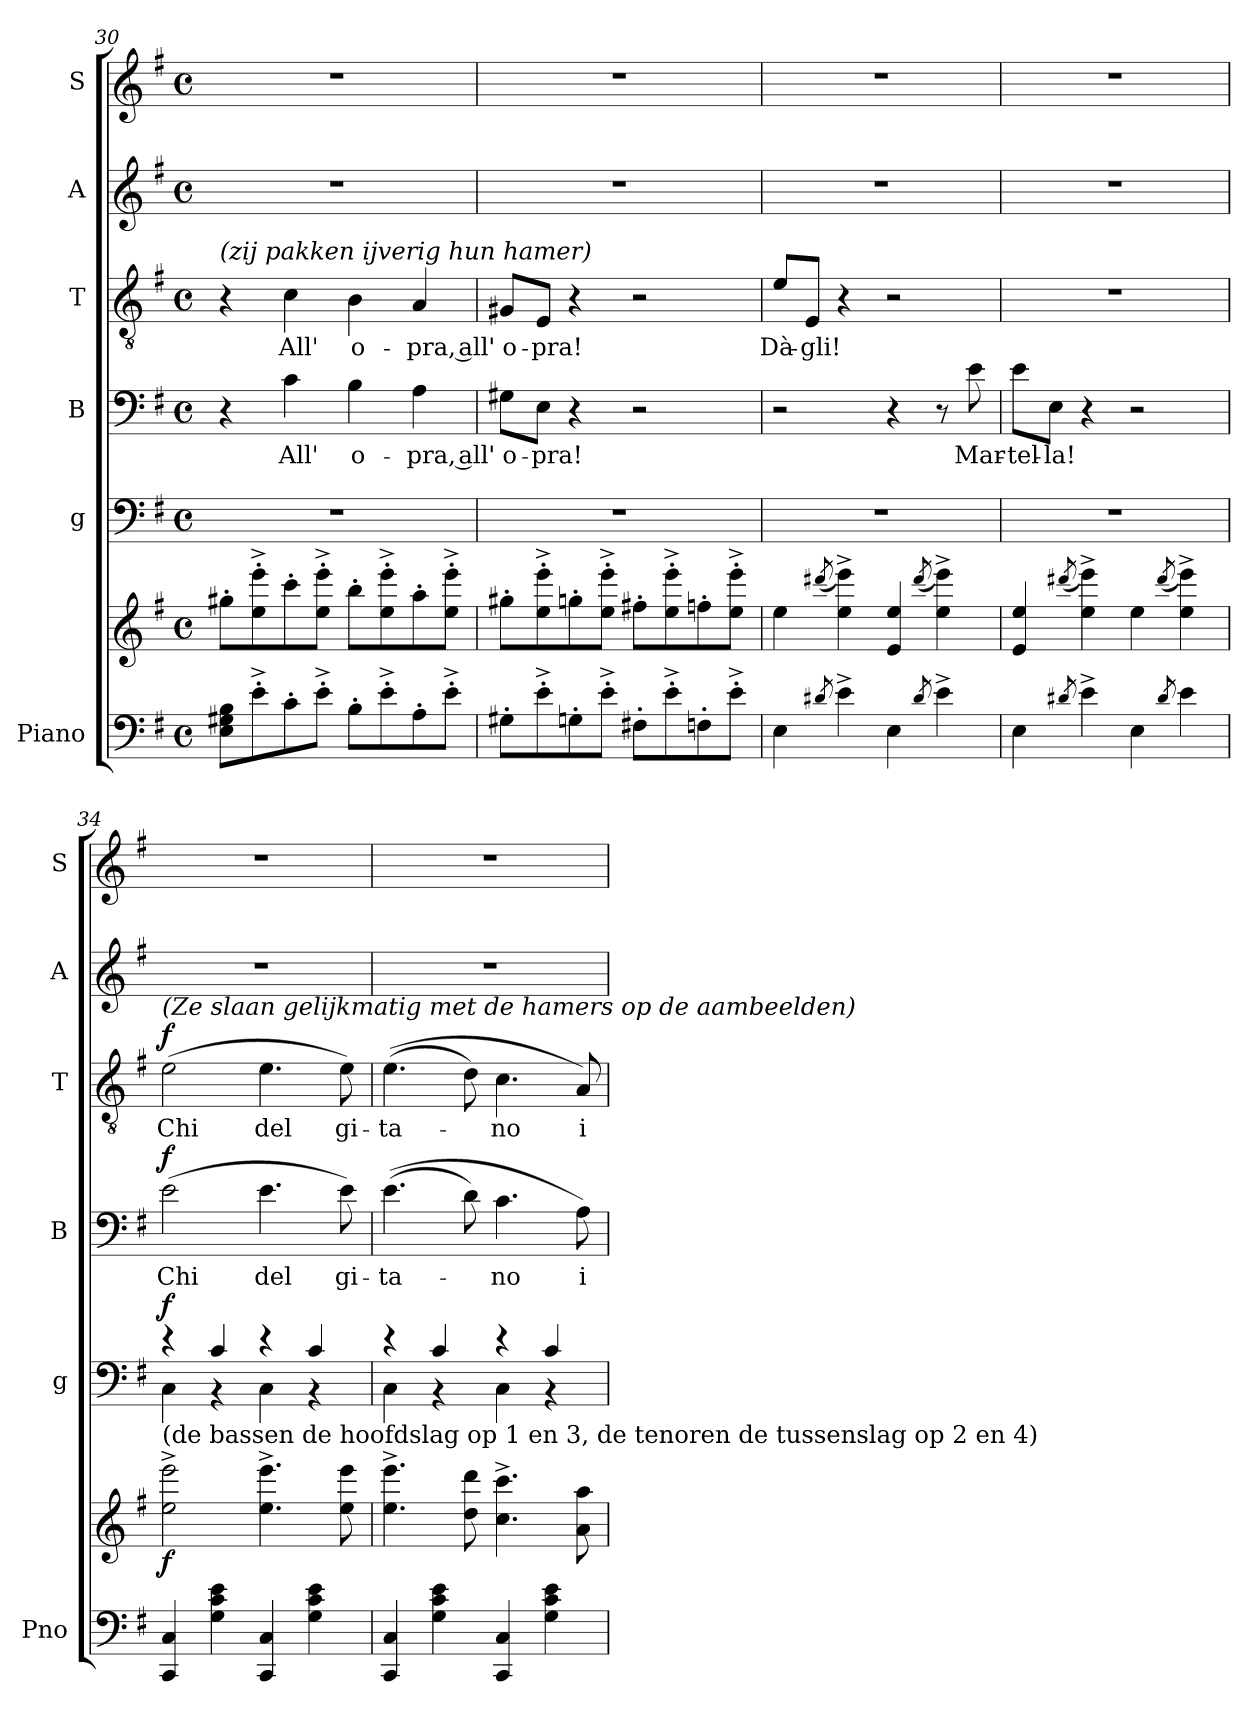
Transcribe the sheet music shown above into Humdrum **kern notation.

**kern	**kern	**dynam	**kern	**dynam	**kern	**text	**dynam	**kern	**text	**dynam	**kern	**kern
*part6	*part6	*part6	*part5	*part5	*part4	*part4	*part4	*part3	*part3	*part3	*part2	*part1
*staff7	*staff6	*staff6/7	*staff5	*staff5	*staff4	*staff4	*staff4	*staff3	*staff3	*staff3	*staff2	*staff1
*I"Piano	*	*	*I"g	*	*I"B	*	*	*I"T	*	*	*I"A	*I"S
*I'Pno	*	*	*I'g	*	*I'B	*	*	*I'T	*	*	*I'A	*I'S
!!LO:LB:g=z
*clefF4	*clefG2	*	*clefF4	*	*clefF4	*	*	*clefGv2	*	*	*clefG2	*clefG2
*k[f#]	*k[f#]	*	*k[f#]	*	*k[f#]	*	*	*k[f#]	*	*	*k[f#]	*k[f#]
*M4/4	*M4/4	*	*M4/4	*	*M4/4	*	*	*M4/4	*	*	*M4/4	*M4/4
*met(c)	*met(c)	*	*met(c)	*	*met(c)	*	*	*met(c)	*	*	*met(c)	*met(c)
=30	=30	=30	=30	=30	=30	=30	=30	=30	=30	=30	=30	=30
!	!	!	!	!	!	!	!	!LO:TX:a:i:t=(zij pakken ijverig hun hamer)	!	!	!	!
8E\ 8G#X\ 8B\L	8gg#X'\L	.	1r	.	4r	.	.	4r	.	.	1r	1r
8e'^\	8ee\'^ 8eee\'^	.	.	.	.	.	.	.	.	.	.	.
!	!	!	!	!	!	!LO:LY:b	!	!	!LO:LY:b	!	!	!
8c'\	8ccc'\	.	.	.	4c\	All'	.	4c\	All'	.	.	.
8e'^\J	8ee\'^ 8eee\'^J	.	.	.	.	.	.	.	.	.	.	.
!	!	!	!	!	!	!LO:LY:b	!	!	!LO:LY:b	!	!	!
8B'\L	8bb'\L	.	.	.	4B\	o-	.	4B\	o-	.	.	.
8e'^\	8ee\'^ 8eee\'^	.	.	.	.	.	.	.	.	.	.	.
!	!	!	!	!	!	!LO:LY:b	!	!	!LO:LY:b	!	!	!
8A'\	8aa'\	.	.	.	4A\	-pra, all'	.	4A/	-pra, all'	.	.	.
8e'^\J	8ee\'^ 8eee\'^J	.	.	.	.	.	.	.	.	.	.	.
=31	=31	=31	=31	=31	=31	=31	=31	=31	=31	=31	=31	=31
!	!	!	!	!	!	!LO:LY:b	!	!	!LO:LY:b	!	!	!
8G#X'\L	8gg#X'\L	.	1r	.	8G#X\L	o-	.	8G#X/L	o-	.	1r	1r
!	!	!	!	!	!	!LO:LY:b	!	!	!LO:LY:b	!	!	!
8e'^\	8ee\'^ 8eee\'^	.	.	.	8E\J	-pra!	.	8E/J	-pra!	.	.	.
8Gn'\	8ggn'\	.	.	.	4r	.	.	4r	.	.	.	.
8e'^\J	8ee\'^ 8eee\'^J	.	.	.	.	.	.	.	.	.	.	.
8F#X'\L	8ff#X'\L	.	.	.	2r	.	.	2r	.	.	.	.
8e'^\	8ee\'^ 8eee\'^	.	.	.	.	.	.	.	.	.	.	.
8Fn'\	8ffn'\	.	.	.	.	.	.	.	.	.	.	.
8e'^\J	8ee\'^ 8eee\'^J	.	.	.	.	.	.	.	.	.	.	.
=32	=32	=32	=32	=32	=32	=32	=32	=32	=32	=32	=32	=32
!	!	!	!	!	!	!	!	!	!LO:LY:b	!	!	!
4E\	4ee\	.	1r	.	2r	.	.	8e/L	Dà-	.	1r	1r
!	!	!	!	!	!	!	!	!	!LO:LY:b	!	!	!
.	.	.	.	.	.	.	.	8E/J	-gli!	.	.	.
8qd#X/	(<8qddd#X/	.	.	.	.	.	.	.	.	.	.	.
4e^\	4ee\^ 4eee\^)	.	.	.	.	.	.	4r	.	.	.	.
4E\	4e/ 4ee/	.	.	.	4r	.	.	2r	.	.	.	.
8qd#/	(<8qddd#/	.	.	.	.	.	.	.	.	.	.	.
4e^\	4ee\^ 4eee\^)	.	.	.	8r	.	.	.	.	.	.	.
!	!	!	!	!	!	!LO:LY:b	!	!	!	!	!	!
.	.	.	.	.	8e\	Mar-	.	.	.	.	.	.
=33	=33	=33	=33	=33	=33	=33	=33	=33	=33	=33	=33	=33
!	!	!	!	!	!	!LO:LY:b	!	!	!	!	!	!
4E\	4e/ 4ee/	.	1r	.	8e\L	-tel-	.	1r	.	.	1r	1r
!	!	!	!	!	!	!LO:LY:b	!	!	!	!	!	!
.	.	.	.	.	8E\J	-la!	.	.	.	.	.	.
8qd#X/	(<8qddd#X/	.	.	.	.	.	.	.	.	.	.	.
4e^\	4ee\^ 4eee\^)	.	.	.	4r	.	.	.	.	.	.	.
4E\	4ee\	.	.	.	2r	.	.	.	.	.	.	.
8qd#/	(<8qddd#/	.	.	.	.	.	.	.	.	.	.	.
4e\	4ee\^ 4eee\^)	.	.	.	.	.	.	.	.	.	.	.
!!LO:LB:g=z
=34	=34	=34	=34	=34	=34	=34	=34	=34	=34	=34	=34	=34
*	*	*	*^	*	*	*	*	*	*	*	*	*
!	!	!	!	!	!	!	!	!	!LO:TX:a:i:t=(Ze slaan gelijkmatig met de hamers op de aambeelden)	!	!	!	!
!	!	!	!LO:TX:b:t=(de bassen de hoofdslag op 1 en 3, de tenoren de tussenslag op 2 en 4)	!	!	!	!	!	!	!	!	!	!
!	!	!LO:DY:b	!	!	!LO:DY:a	!	!LO:LY:b	!LO:DY:a	!	!LO:LY:b	!LO:DY:a	!	!
4CC/ 4C/	2ee\^ 2eee\^	f	4r	4C\	f	(>2e\	Chi	f	(>2e\	Chi	f	1r	1r
4G\ 4c\ 4e\	.	.	4c/	4r	.	.	.	.	.	.	.	.	.
!	!	!	!	!	!	!	!LO:LY:b	!	!	!LO:LY:b	!	!	!
4CC/ 4C/	4.ee\^ 4.eee\^	.	4r	4C\	.	4.e\	del	.	4.e\	del	.	.	.
4G\ 4c\ 4e\	.	.	4c/	4r	.	.	.	.	.	.	.	.	.
!	!	!	!	!	!	!	!LO:LY:b	!	!	!LO:LY:b	!	!	!
.	8ee\ 8eee\	.	.	.	.	8e\)	gi-	.	8e\)	gi-	.	.	.
=35	=35	=35	=35	=35	=35	=35	=35	=35	=35	=35	=35	=35	=35
!	!	!	!	!	!	!	!LO:LY:b	!	!	!LO:LY:b	!	!	!
4CC/ 4C/	4.ee\^ 4.eee\^	.	4r	4C\	.	(>(>4.e\	-ta-	.	(>(>4.e\	-ta-	.	1r	1r
4G\ 4c\ 4e\	.	.	4c/	4r	.	.	.	.	.	.	.	.	.
.	8dd\ 8ddd\	.	.	.	.	8d\)	.	.	8d\)	.	.	.	.
!	!	!	!	!	!	!	!LO:LY:b	!	!	!LO:LY:b	!	!	!
4CC/ 4C/	4.cc\^ 4.ccc\^	.	4r	4C\	.	4.c\	-no	.	4.c\	-no	.	.	.
4G\ 4c\ 4e\	.	.	4c/	4r	.	.	.	.	.	.	.	.	.
!	!	!	!	!	!	!	!LO:LY:b	!	!	!LO:LY:b	!	!	!
.	8a\ 8aa\	.	.	.	.	8A\)	i	.	8A/)	i	.	.	.
*	*	*	*v	*v	*	*	*	*	*	*	*	*	*
=	=	=	=	=	=	=	=	=	=	=	=	=
*-	*-	*-	*-	*-	*-	*-	*-	*-	*-	*-	*-	*-
